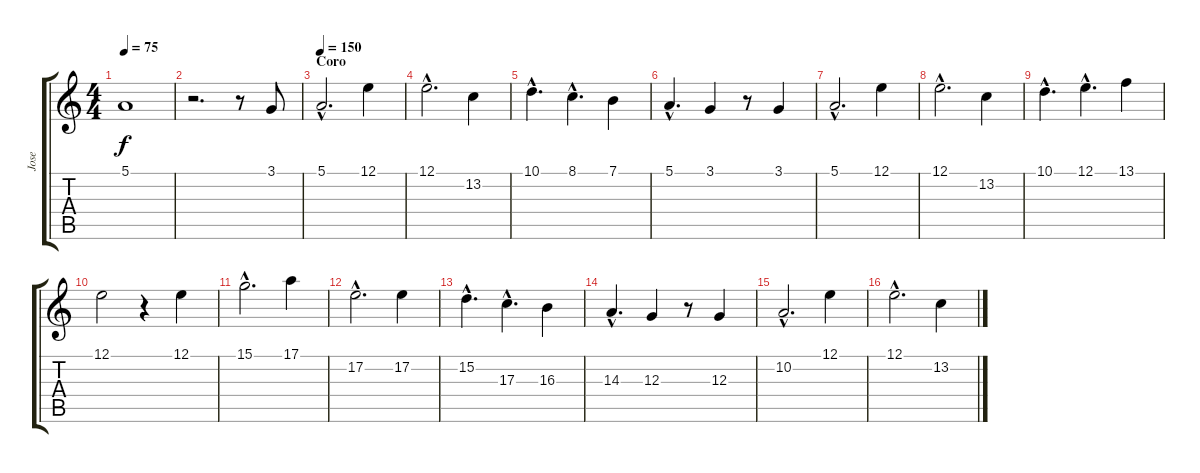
\track ("Jose" "Jose") {instrument synthstrings1}
\staff {score tabs}
\tuning (E4 B3 G3 D3 A2 E2) {hide}
\ts (4 4)
\tempo 75
\clef g2
\ks c
5.1.1{dy f} |
r.2{d} r.8 3.1.8 |
\section ("" "Coro")
\tempo 150
5.1{hac}.2{d} 12.1.4 |
12.1{hac}.2{d} 13.2.4 |
10.1{hac}.4{d} 8.1{hac}.4{d} 7.1.4 |
5.1{hac}.4{d} 3.1.4 r.8 3.1.4 |
5.1{hac}.2{d} 12.1.4 |
12.1{hac}.2{d} 13.2.4 |
10.1{hac}.4{d} 12.1{hac}.4{d} 13.1.4 |
12.1.2 r.4 12.1.4 |
15.1{hac}.2{d} 17.1.4 |
17.2{hac}.2{d} 17.2.4 |
15.2{hac}.4{d} 17.3{hac}.4{d} 16.3.4 |
14.3{hac}.4{d} 12.3.4 r.8 12.3.4 |
10.2{hac}.2{d} 12.1.4 |
12.1{hac}.2{d} 13.2.4
